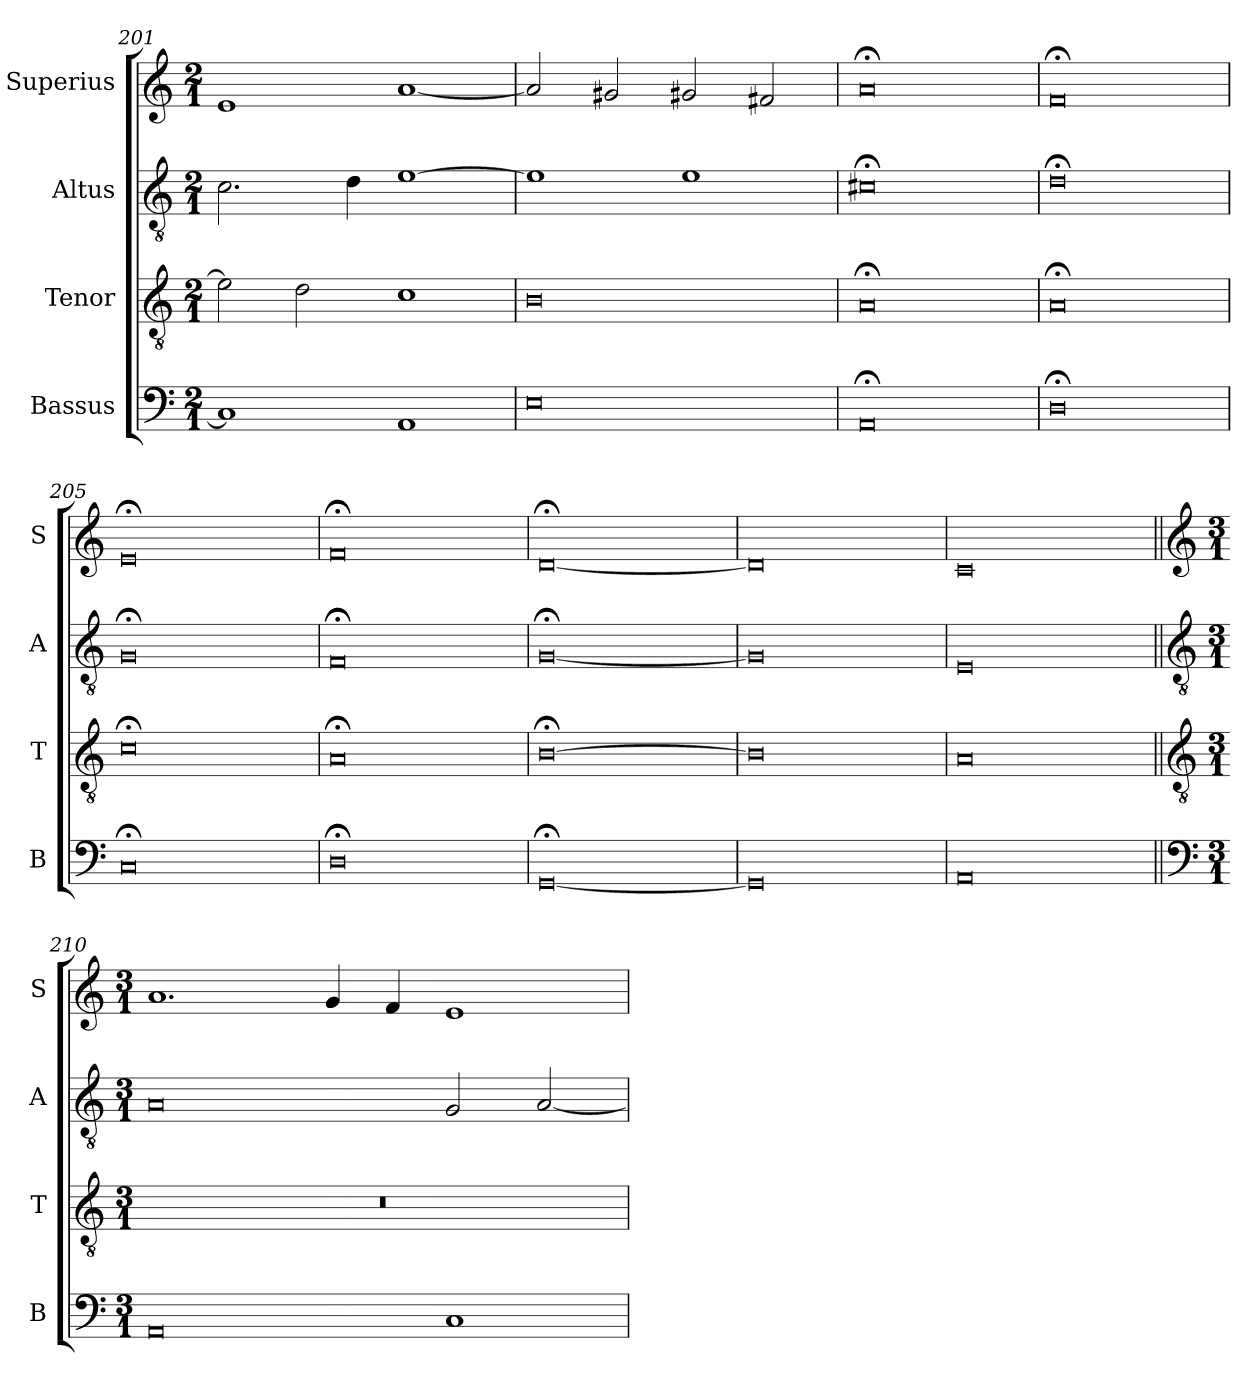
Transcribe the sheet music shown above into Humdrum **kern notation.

**kern	**kern	**kern	**kern
*part4	*part3	*part2	*part1
*staff4	*staff3	*staff2	*staff1
*I"Bassus	*I"Tenor	*I"Altus	*I"Superius
*I'B	*I'T	*I'A	*I'S
*clefF4	*clefGv2	*clefGv2	*clefG2
*k[]	*k[]	*k[]	*k[]
*M2/1	*M2/1	*M2/1	*M2/1
=201	=201	=201	=201
1C]	2e\]	2.c\	1e
.	2d\	.	.
.	.	4d\	.
1AA	1c	[1e	[1a
=202	=202	=202	=202
0E	0B	1e]	2a/]
.	.	.	2g#X/
.	.	1e	2g#X/
.	.	.	2f#X/
=203	=203	=203	=203
0AA;<	0A;<	0c#X;<	0a;<
=204	=204	=204	=204
0D;<	0A;<	0d;<	0f;<
=205	=205	=205	=205
0C;<	0c;<	0G;<	0e;<
=206	=206	=206	=206
0D;<	0A;<	0F;<	0f;<
=207	=207	=207	=207
[0GG;<	[0B;<	[0G;<	[0d;<
=208	=208	=208	=208
0GG]	0B]	0G]	0d]
=209	=209	=209	=209
0AA	0A	0E	0c
!!LO:LB:g=z
=210||	=210||	=210||	=210||
*clefF4	*clefGv2	*clefGv2	*clefG2
*k[]	*k[]	*k[]	*k[]
*M3/1	*M3/1	*M3/1	*M3/1
0AA	0.r	0A	1.a
.	.	.	4g/
.	.	.	4f/
1C	.	2G/	1e
.	.	[2A/	.
=	=	=	=
*-	*-	*-	*-
